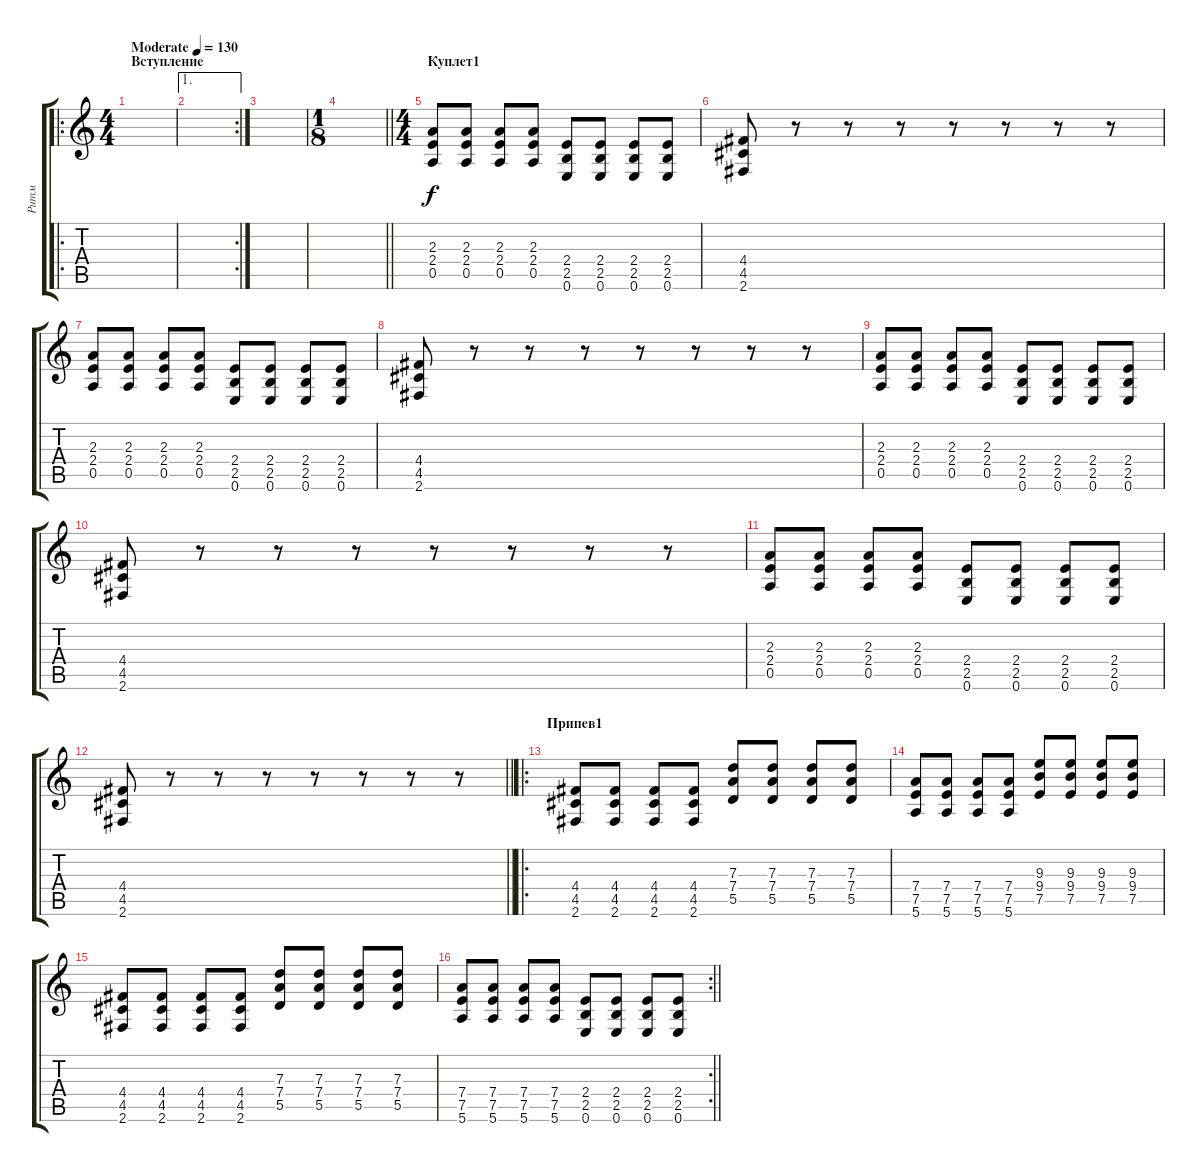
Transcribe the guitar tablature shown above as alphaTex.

\track ("Ритм" "Ритм") {instrument distortionguitar}
\staff {score tabs}
\tuning (E4 B3 G3 D3 A2 E2) {hide}
\ro
\ts (4 4)
\section ("" "Вступление")
\tempo (130 "Moderate")
\clef g2
\ks c
|
\ae 1
\rc 2
|
|
\ts (1 8)
\barLineRight lightlight
|
\ts (4 4)
\section ("" "Куплет1")
(2.3 2.4 0.5).8 (2.3 2.4 0.5).8 (2.3 2.4 0.5).8 (2.3 2.4 0.5).8 (2.4 2.5 0.6).8 (2.4 2.5 0.6).8 (2.4 2.5 0.6).8 (2.4 2.5 0.6).8 |
(4.4 4.5 2.6).8 r.8 r.8 r.8 r.8 r.8 r.8 r.8 |
(2.3 2.4 0.5).8 (2.3 2.4 0.5).8 (2.3 2.4 0.5).8 (2.3 2.4 0.5).8 (2.4 2.5 0.6).8 (2.4 2.5 0.6).8 (2.4 2.5 0.6).8 (2.4 2.5 0.6).8 |
(4.4 4.5 2.6).8 r.8 r.8 r.8 r.8 r.8 r.8 r.8 |
(2.3 2.4 0.5).8 (2.3 2.4 0.5).8 (2.3 2.4 0.5).8 (2.3 2.4 0.5).8 (2.4 2.5 0.6).8 (2.4 2.5 0.6).8 (2.4 2.5 0.6).8 (2.4 2.5 0.6).8 |
(4.4 4.5 2.6).8 r.8 r.8 r.8 r.8 r.8 r.8 r.8 |
(2.3 2.4 0.5).8 (2.3 2.4 0.5).8 (2.3 2.4 0.5).8 (2.3 2.4 0.5).8 (2.4 2.5 0.6).8 (2.4 2.5 0.6).8 (2.4 2.5 0.6).8 (2.4 2.5 0.6).8 |
\barLineRight lightlight
(4.4 4.5 2.6).8 r.8 r.8 r.8 r.8 r.8 r.8 r.8 |
\ro
\section ("" "Припев1")
(4.4 4.5 2.6).8 (4.4 4.5 2.6).8 (4.4 4.5 2.6).8 (4.4 4.5 2.6).8 (7.3 7.4 5.5).8 (7.3 7.4 5.5).8 (7.3 7.4 5.5).8 (7.3 7.4 5.5).8 |
(7.4 7.5 5.6).8 (7.4 7.5 5.6).8 (7.4 7.5 5.6).8 (7.4 7.5 5.6).8 (9.3 9.4 7.5).8 (9.3 9.4 7.5).8 (9.3 9.4 7.5).8 (9.3 9.4 7.5).8 |
(4.4 4.5 2.6).8 (4.4 4.5 2.6).8 (4.4 4.5 2.6).8 (4.4 4.5 2.6).8 (7.3 7.4 5.5).8 (7.3 7.4 5.5).8 (7.3 7.4 5.5).8 (7.3 7.4 5.5).8 |
\rc 2
\barLineRight lightlight
(7.4 7.5 5.6).8 (7.4 7.5 5.6).8 (7.4 7.5 5.6).8 (7.4 7.5 5.6).8 (2.4 2.5 0.6).8 (2.4 2.5 0.6).8 (2.4 2.5 0.6).8 (2.4 2.5 0.6).8
